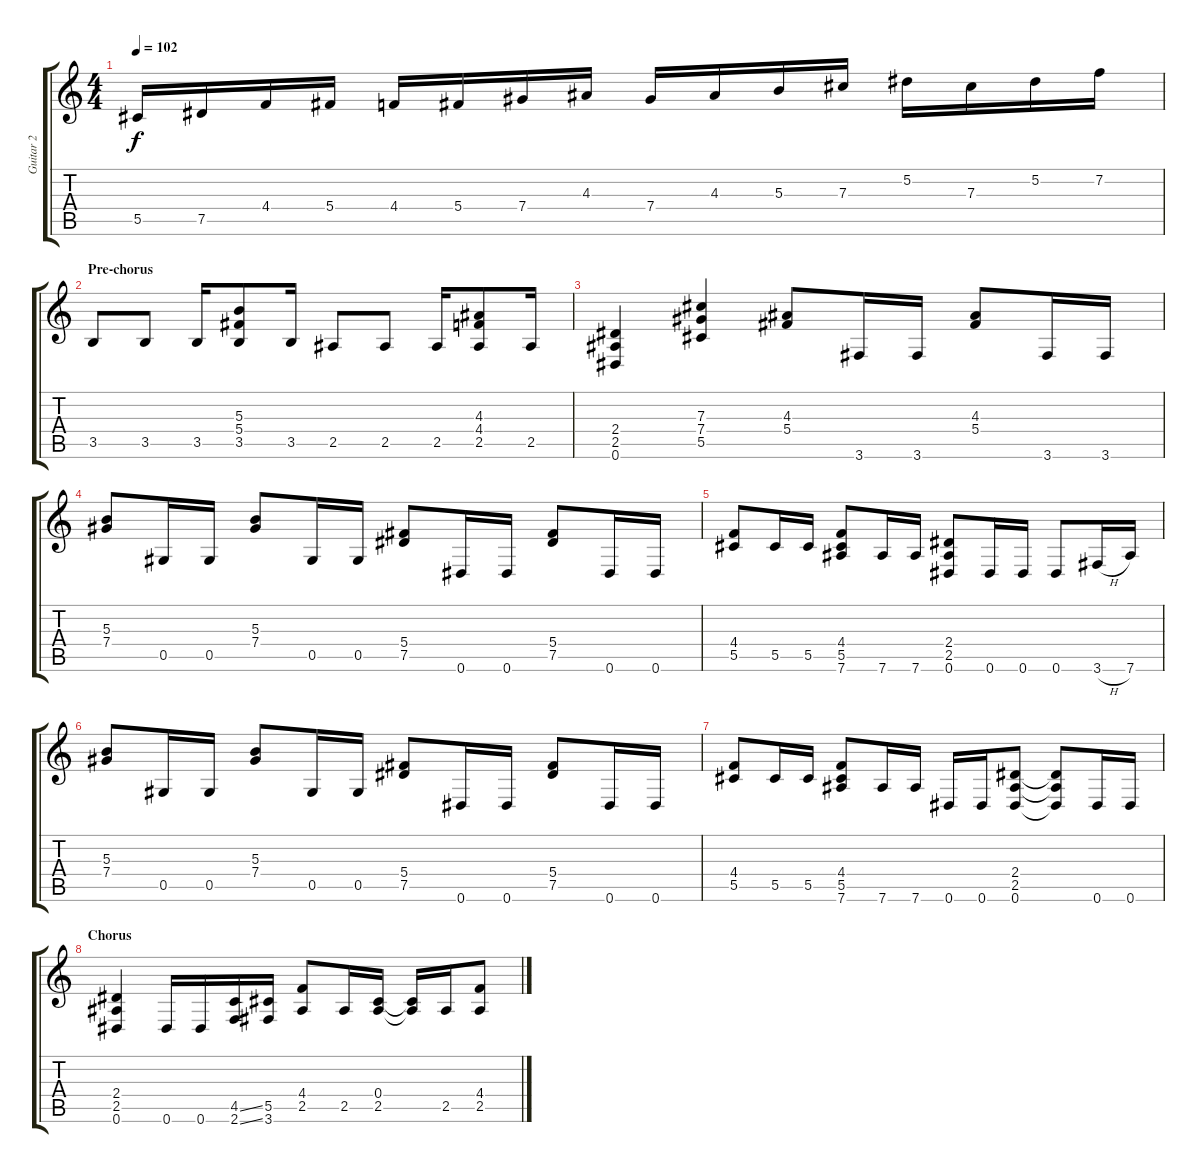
\track ("Guitar 2" "Guitar 2") {instrument distortionguitar}
\staff {score tabs}
\tuning (Eb4 Bb3 Gb3 Db3 Ab2 Eb2) {hide}
\ts (4 4)
\tempo 102
\clef g2
\ks c
5.5.16{dy f} 7.5.16 4.4.16 5.4.16 4.4.16 5.4.16 7.4.16 4.3.16 7.4.16 4.3.16 5.3.16 7.3.16 5.2.16 7.3.16 5.2.16 7.2.16 |
\section ("" "Pre-chorus")
3.5.8 3.5.8 3.5.16 (5.3 5.4 3.5).8 3.5.16 2.5.8 2.5.8 2.5.16 (4.3 4.4 2.5).8 2.5.16 |
(2.4 2.5 0.6).4 (7.3 7.4 5.5).4 (4.3 5.4).8 3.6.16 3.6.16 (4.3 5.4).8 3.6.16 3.6.16 |
(5.3 7.4).8 0.5.16 0.5.16 (5.3 7.4).8 0.5.16 0.5.16 (5.4 7.5).8 0.6.16 0.6.16 (5.4 7.5).8 0.6.16 0.6.16 |
(4.4 5.5).8 5.5.16 5.5.16 (4.4 5.5 7.6).8 7.6.16 7.6.16 (2.4 2.5 0.6).8 0.6.16 0.6.16 0.6.8 3.6{h}.16 7.6.16 |
(5.3 7.4).8 0.5.16 0.5.16 (5.3 7.4).8 0.5.16 0.5.16 (5.4 7.5).8 0.6.16 0.6.16 (5.4 7.5).8 0.6.16 0.6.16 |
(4.4 5.5).8 5.5.16 5.5.16 (4.4 5.5 7.6).8 7.6.16 7.6.16 0.6.16 0.6.16 (2.4 2.5 0.6).8 (2.4{t} 2.5{t} 0.6{t}).8 0.6.16 0.6.16 |
\section ("" "Chorus")
(2.4 2.5 0.6).4 0.6.16 0.6.16 (4.5{ss} 2.6{ss}).16 (5.5 3.6).16 (4.4 2.5).8 2.5.16 (0.4 2.5).16 (0.4{t} 2.5{t}).16 2.5.16 (4.4 2.5).8
